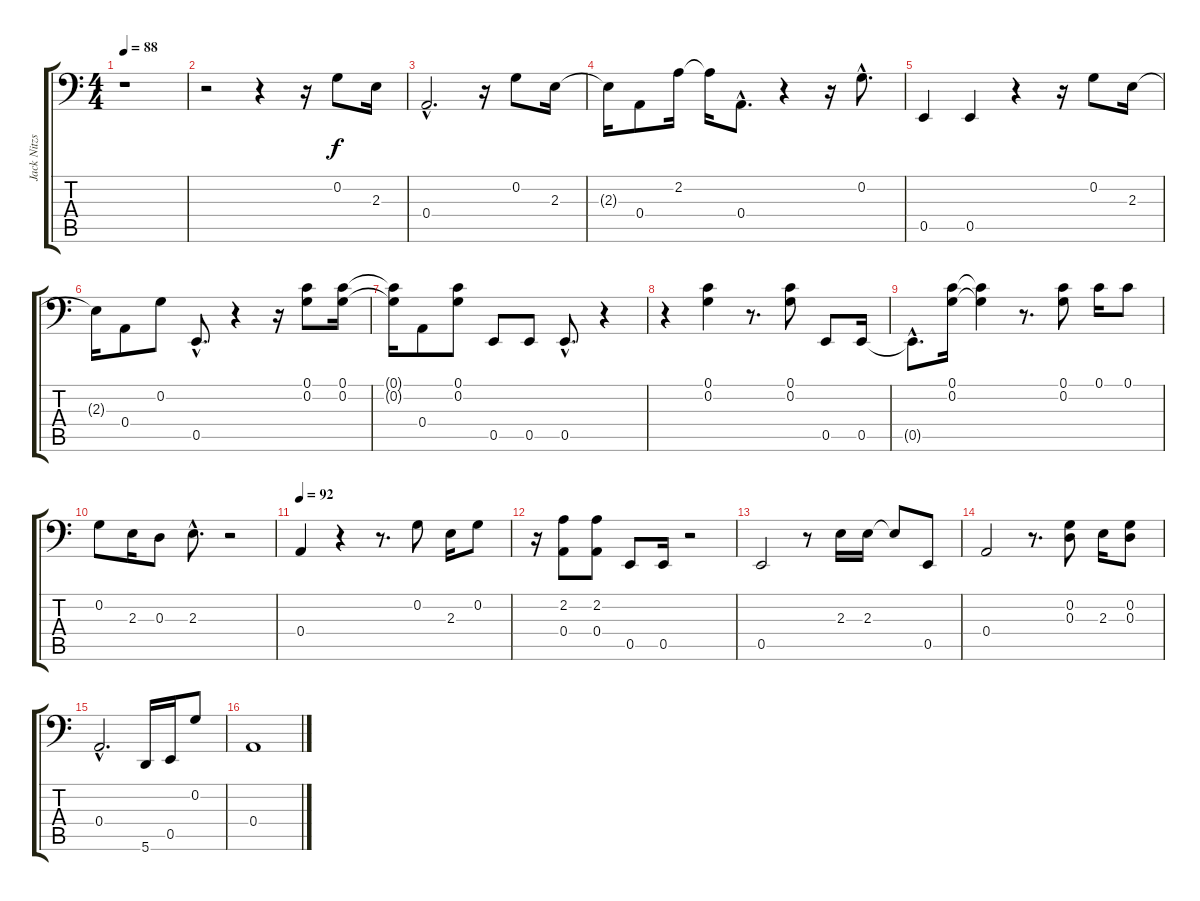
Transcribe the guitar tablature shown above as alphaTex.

\track ("Jack Nitzsche Piano" "Jack Nitzs") {instrument honkytonkpiano}
\staff {score tabs}
\tuning (C4 G3 D3 A2 E2 A1) {hide}
\ts (4 4)
\tempo 88
\clef f4
\ks c
r.1{dy f} |
r.2 r.4 r.16 0.2.8 2.3.16 |
0.4{hac}.2{d} r.16 0.2.8 2.3.16 |
2.3{t}.16 0.4.8 2.2.16 2.2{t}.16 0.4{hac}.8{d} r.4 r.16 0.2{hac}.8{d} |
0.5.4 0.5.4 r.4 r.16 0.2.8 2.3.16 |
2.3{t}.16 0.4.8 0.2.8 0.5{hac}.8{d} r.4 r.16 (0.1 0.2).8 (0.1 0.2).16 |
(0.1{t} 0.2{t}).16 0.4.8 (0.1 0.2).8 0.5.8 0.5.8 0.5{hac}.8{d} r.4 |
r.4 (0.1 0.2).4 r.8{d} (0.1 0.2).8 0.5.8 0.5.16 |
0.5{hac t}.8{d} (0.1 0.2).16 (0.1{t} 0.2{t}).4 r.8{d} (0.1 0.2).8 0.1.16 0.1.8 |
0.2.8 2.3.16 0.3.8 2.3{hac}.8{d} r.2 |
\tempo 92
0.4.4 r.4 r.8{d} 0.2.8 2.3.16 0.2.8 |
r.16 (2.2 0.4).8 (2.2 0.4).8 0.5.8 0.5.16 r.2 |
0.5.2 r.8 2.3.16 2.3.16 2.3{t}.8 0.5.8 |
0.4.2 r.8{d} (0.2 0.3).8 2.3.16 (0.2 0.3).8 |
0.4{hac}.2{d} 5.6.16 0.5.16 0.2.8 |
0.4.1
